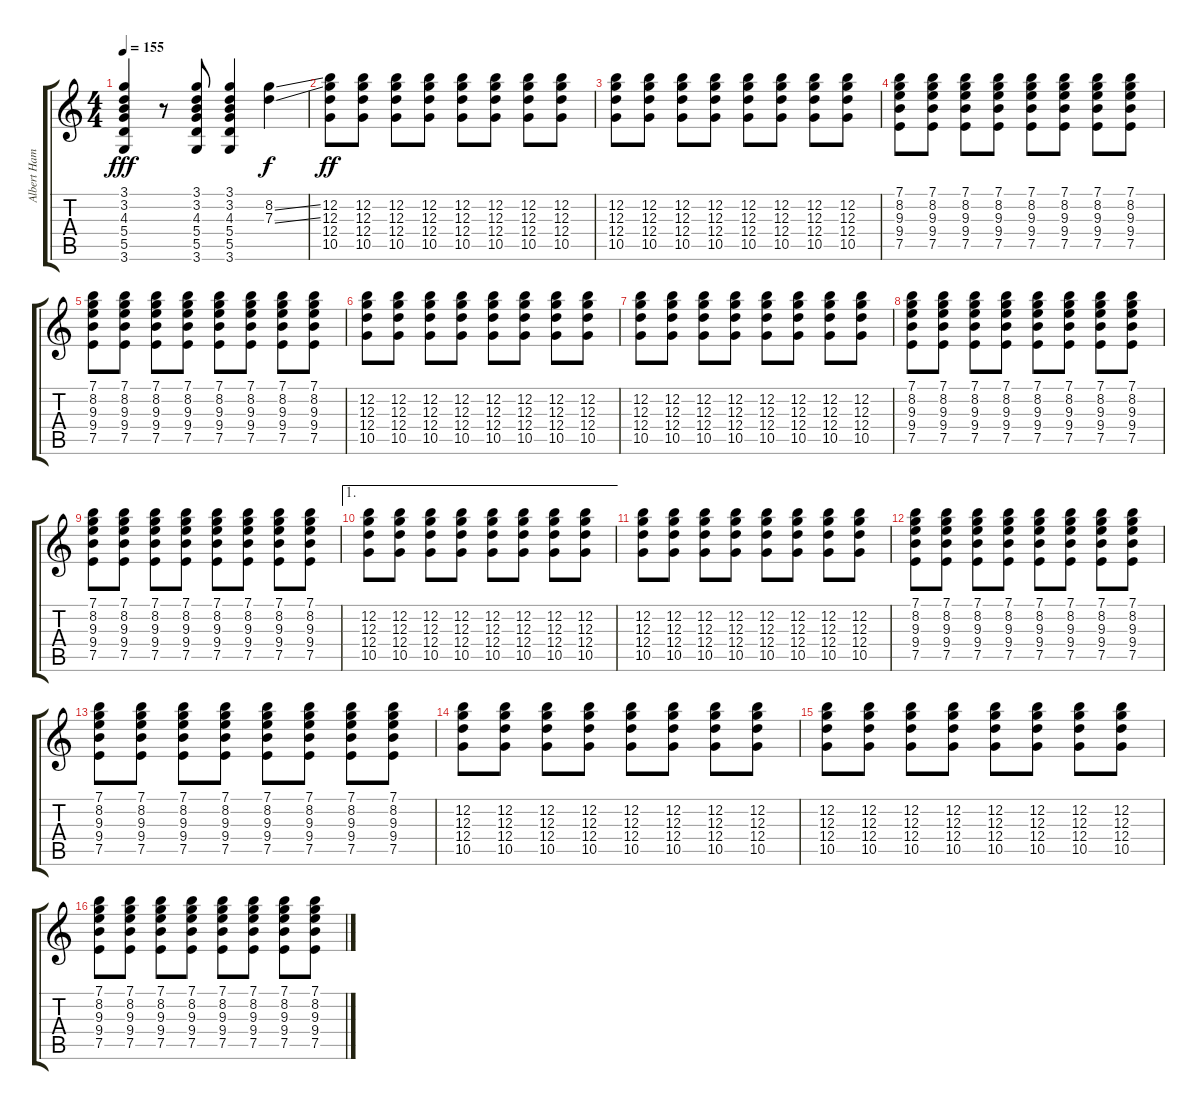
\track ("Albert Hammond Jr." "Albert Ham") {instrument distortionguitar}
\staff {score tabs}
\tuning (E4 B3 G3 D3 A2 E2) {hide}
\ts (4 4)
\tempo 155
\clef g2
\ks c
(3.1 3.2 4.3 5.4 5.5 3.6).4{dy fff} r.8 (3.1 3.2 4.3 5.4 5.5 3.6).8 (3.1 3.2 4.3 5.4 5.5 3.6).4 (8.2{ss} 7.3{ss}).4{dy f} |
(12.2 12.3 12.4 10.5).8{dy ff volume 16 balance 10} (12.2 12.3 12.4 10.5).8 (12.2 12.3 12.4 10.5).8 (12.2 12.3 12.4 10.5).8 (12.2 12.3 12.4 10.5).8 (12.2 12.3 12.4 10.5).8 (12.2 12.3 12.4 10.5).8 (12.2 12.3 12.4 10.5).8 |
(12.2 12.3 12.4 10.5).8 (12.2 12.3 12.4 10.5).8 (12.2 12.3 12.4 10.5).8 (12.2 12.3 12.4 10.5).8 (12.2 12.3 12.4 10.5).8 (12.2 12.3 12.4 10.5).8 (12.2 12.3 12.4 10.5).8 (12.2 12.3 12.4 10.5).8 |
(7.1 8.2 9.3 9.4 7.5).8 (7.1 8.2 9.3 9.4 7.5).8 (7.1 8.2 9.3 9.4 7.5).8 (7.1 8.2 9.3 9.4 7.5).8 (7.1 8.2 9.3 9.4 7.5).8 (7.1 8.2 9.3 9.4 7.5).8 (7.1 8.2 9.3 9.4 7.5).8 (7.1 8.2 9.3 9.4 7.5).8 |
(7.1 8.2 9.3 9.4 7.5).8 (7.1 8.2 9.3 9.4 7.5).8 (7.1 8.2 9.3 9.4 7.5).8 (7.1 8.2 9.3 9.4 7.5).8 (7.1 8.2 9.3 9.4 7.5).8 (7.1 8.2 9.3 9.4 7.5).8 (7.1 8.2 9.3 9.4 7.5).8 (7.1 8.2 9.3 9.4 7.5).8 |
(12.2 12.3 12.4 10.5).8 (12.2 12.3 12.4 10.5).8 (12.2 12.3 12.4 10.5).8 (12.2 12.3 12.4 10.5).8 (12.2 12.3 12.4 10.5).8 (12.2 12.3 12.4 10.5).8 (12.2 12.3 12.4 10.5).8 (12.2 12.3 12.4 10.5).8 |
(12.2 12.3 12.4 10.5).8 (12.2 12.3 12.4 10.5).8 (12.2 12.3 12.4 10.5).8 (12.2 12.3 12.4 10.5).8 (12.2 12.3 12.4 10.5).8 (12.2 12.3 12.4 10.5).8 (12.2 12.3 12.4 10.5).8 (12.2 12.3 12.4 10.5).8 |
(7.1 8.2 9.3 9.4 7.5).8 (7.1 8.2 9.3 9.4 7.5).8 (7.1 8.2 9.3 9.4 7.5).8 (7.1 8.2 9.3 9.4 7.5).8 (7.1 8.2 9.3 9.4 7.5).8 (7.1 8.2 9.3 9.4 7.5).8 (7.1 8.2 9.3 9.4 7.5).8 (7.1 8.2 9.3 9.4 7.5).8 |
(7.1 8.2 9.3 9.4 7.5).8 (7.1 8.2 9.3 9.4 7.5).8 (7.1 8.2 9.3 9.4 7.5).8 (7.1 8.2 9.3 9.4 7.5).8 (7.1 8.2 9.3 9.4 7.5).8 (7.1 8.2 9.3 9.4 7.5).8 (7.1 8.2 9.3 9.4 7.5).8 (7.1 8.2 9.3 9.4 7.5).8 |
\ae 1
(12.2 12.3 12.4 10.5).8 (12.2 12.3 12.4 10.5).8 (12.2 12.3 12.4 10.5).8 (12.2 12.3 12.4 10.5).8 (12.2 12.3 12.4 10.5).8 (12.2 12.3 12.4 10.5).8 (12.2 12.3 12.4 10.5).8 (12.2 12.3 12.4 10.5).8 |
(12.2 12.3 12.4 10.5).8 (12.2 12.3 12.4 10.5).8 (12.2 12.3 12.4 10.5).8 (12.2 12.3 12.4 10.5).8 (12.2 12.3 12.4 10.5).8 (12.2 12.3 12.4 10.5).8 (12.2 12.3 12.4 10.5).8 (12.2 12.3 12.4 10.5).8 |
(7.1 8.2 9.3 9.4 7.5).8 (7.1 8.2 9.3 9.4 7.5).8 (7.1 8.2 9.3 9.4 7.5).8 (7.1 8.2 9.3 9.4 7.5).8 (7.1 8.2 9.3 9.4 7.5).8 (7.1 8.2 9.3 9.4 7.5).8 (7.1 8.2 9.3 9.4 7.5).8 (7.1 8.2 9.3 9.4 7.5).8 |
(7.1 8.2 9.3 9.4 7.5).8 (7.1 8.2 9.3 9.4 7.5).8 (7.1 8.2 9.3 9.4 7.5).8 (7.1 8.2 9.3 9.4 7.5).8 (7.1 8.2 9.3 9.4 7.5).8 (7.1 8.2 9.3 9.4 7.5).8 (7.1 8.2 9.3 9.4 7.5).8 (7.1 8.2 9.3 9.4 7.5).8 |
(12.2 12.3 12.4 10.5).8 (12.2 12.3 12.4 10.5).8 (12.2 12.3 12.4 10.5).8 (12.2 12.3 12.4 10.5).8 (12.2 12.3 12.4 10.5).8 (12.2 12.3 12.4 10.5).8 (12.2 12.3 12.4 10.5).8 (12.2 12.3 12.4 10.5).8 |
(12.2 12.3 12.4 10.5).8 (12.2 12.3 12.4 10.5).8 (12.2 12.3 12.4 10.5).8 (12.2 12.3 12.4 10.5).8 (12.2 12.3 12.4 10.5).8 (12.2 12.3 12.4 10.5).8 (12.2 12.3 12.4 10.5).8 (12.2 12.3 12.4 10.5).8 |
(7.1 8.2 9.3 9.4 7.5).8 (7.1 8.2 9.3 9.4 7.5).8 (7.1 8.2 9.3 9.4 7.5).8 (7.1 8.2 9.3 9.4 7.5).8 (7.1 8.2 9.3 9.4 7.5).8 (7.1 8.2 9.3 9.4 7.5).8 (7.1 8.2 9.3 9.4 7.5).8 (7.1 8.2 9.3 9.4 7.5).8
